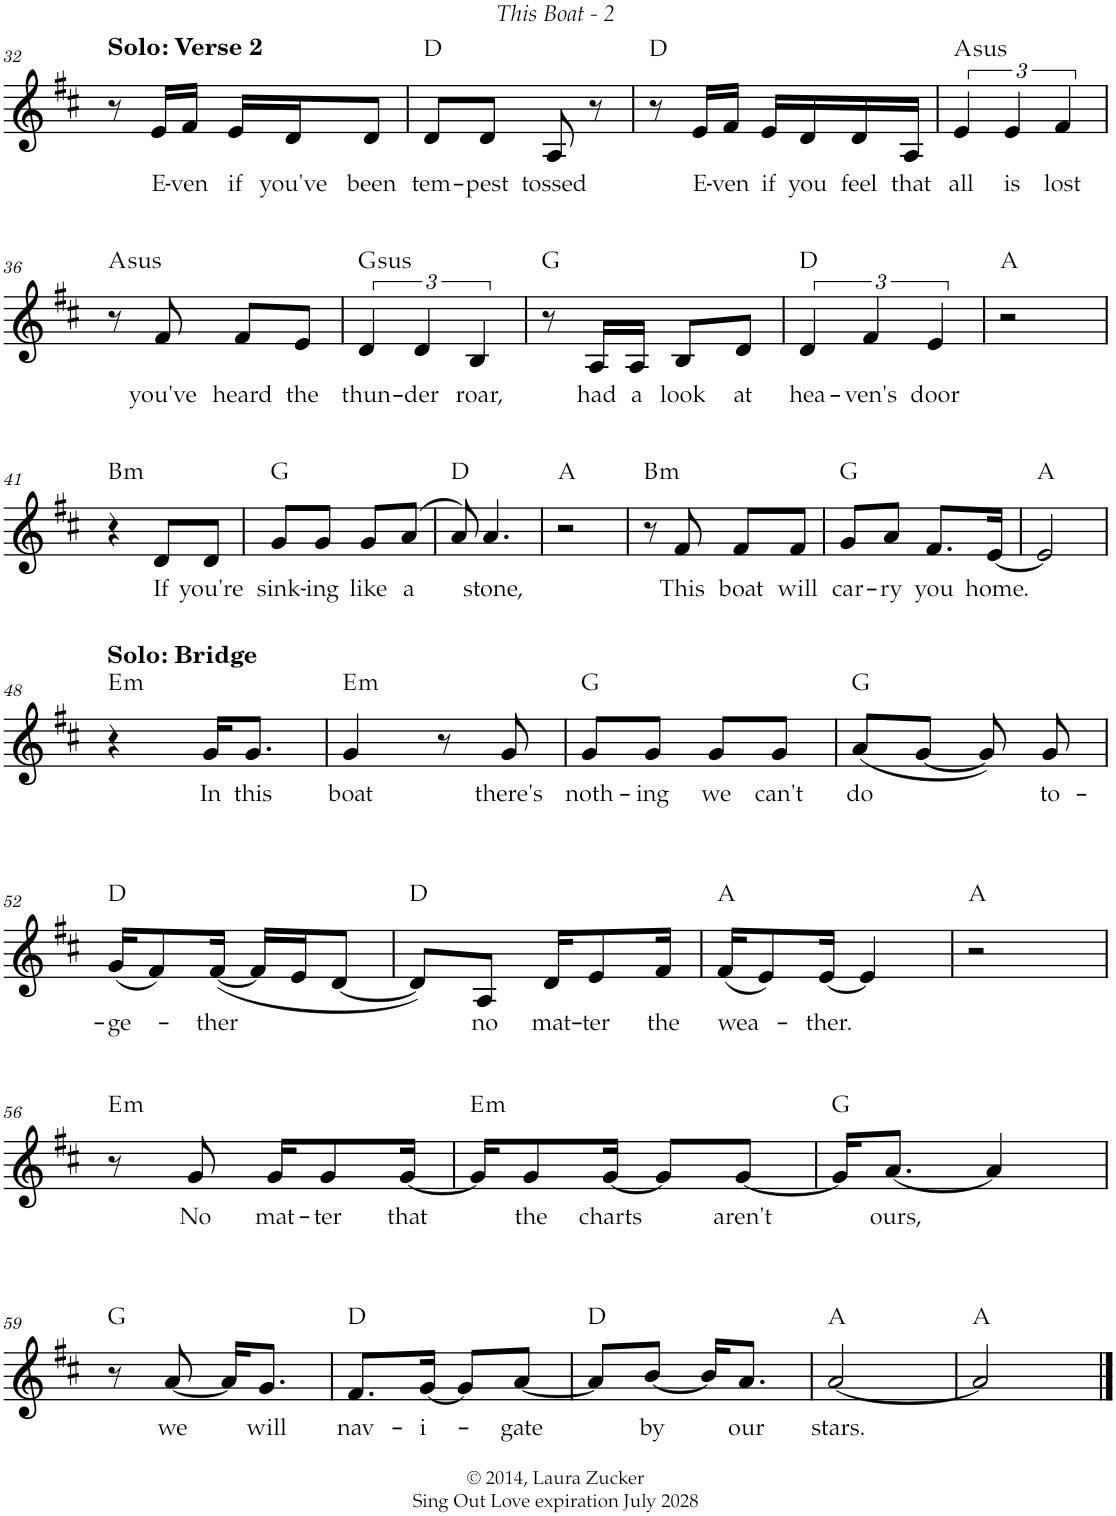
**kern	**text	**harte
*part1	*part1	*part1
*staff1	*staff1	*
*I"Violin	*	*
*I'Vln.	*	*
!!LO:PB:g=z
*clefG2	*	*
*k[f#c#]	*	*
*M2/4	*	*
=32	=32	=32
!LO:TX:a:B:t=Solo&colon; Verse 2	!	!
8r	.	.
!	!LO:LY:b	!
16e/LL	E-	.
!	!LO:LY:b	!
16f#/JJ	-ven	.
!	!LO:LY:b	!
16e/LL	if	.
!	!LO:LY:b	!
16d/J	you've	.
!	!LO:LY:b	!
8d/J	been	.
=33	=33	=33
!	!LO:LY:b	!
8d/L	tem-	D:maj
!	!LO:LY:b	!
8d/J	-pest	.
!	!LO:LY:b	!
8A/	tossed	.
8r	.	.
=34	=34	=34
8r	.	D:maj
!	!LO:LY:b	!
16e/LL	E-	.
!	!LO:LY:b	!
16f#/JJ	-ven	.
!	!LO:LY:b	!
16e/LL	if	.
!	!LO:LY:b	!
16d/	you	.
!	!LO:LY:b	!
16d/	feel	.
!	!LO:LY:b	!
16A/JJ	that	.
=35	=35	=35
!	!LO:LY:b	!LO:H:kt=sus
6e/	all	A:sus4
!	!LO:LY:b	!
6e/	is	.
!	!LO:LY:b	!
6f#/	lost	.
!!LO:LB:g=z
=36	=36	=36
!	!	!LO:H:kt=sus
8r	.	A:sus4
!	!LO:LY:b	!
8f#/	you've	.
!	!LO:LY:b	!
8f#/L	heard	.
!	!LO:LY:b	!
8e/J	the	.
=37	=37	=37
!	!LO:LY:b	!LO:H:kt=sus
6d/	thun-	G:sus4
!	!LO:LY:b	!
6d/	-der	.
!	!LO:LY:b	!
6B/	roar,	.
=38	=38	=38
8r	.	G:maj
!	!LO:LY:b	!
16A/LL	had	.
!	!LO:LY:b	!
16A/JJ	a	.
!	!LO:LY:b	!
8B/L	look	.
!	!LO:LY:b	!
8d/J	at	.
=39	=39	=39
!	!LO:LY:b	!
6d/	hea-	D:maj
!	!LO:LY:b	!
6f#/	-ven's	.
!	!LO:LY:b	!
6e/	door	.
=40	=40	=40
2r	.	A:maj
!!LO:LB:g=z
=41	=41	=41
!	!	!LO:H:kt=m
4r	.	B:min
!	!LO:LY:b	!
8d/L	If	.
!	!LO:LY:b	!
8d/J	you're	.
=42	=42	=42
!	!LO:LY:b	!
8g/L	sink-	G:maj
!	!LO:LY:b	!
8g/J	-ing	.
!	!LO:LY:b	!
8g/L	like	.
!	!LO:LY:b	!
(>8a/J	a	.
=43	=43	=43
8a/)	.	D:maj
!	!LO:LY:b	!
4.a/	stone,	.
=44	=44	=44
2r	.	A:maj
=45	=45	=45
!	!	!LO:H:kt=m
8r	.	B:min
!	!LO:LY:b	!
8f#/	This	.
!	!LO:LY:b	!
8f#/L	boat	.
!	!LO:LY:b	!
8f#/J	will	.
=46	=46	=46
!	!LO:LY:b	!
8g/L	car-	G:maj
!	!LO:LY:b	!
8a/J	-ry	.
!	!LO:LY:b	!
8.f#/L	you	.
!	!LO:LY:b	!
[16e/Jk	home.	.
=47	=47	=47
2e/]	.	A:maj
!!LO:LB:g=z
=48	=48	=48
!LO:TX:a:B:t=Solo&colon; Bridge	!	!LO:H:kt=m
4r	.	E:min
!	!LO:LY:b	!
16g/KL	In	.
!	!LO:LY:b	!
8.g/J	this	.
=49	=49	=49
!	!LO:LY:b	!LO:H:kt=m
4g/	boat	E:min
8r	.	.
!	!LO:LY:b	!
8g/	there's	.
=50	=50	=50
!	!LO:LY:b	!
8g/L	noth-	G:maj
!	!LO:LY:b	!
8g/J	-ing	.
!	!LO:LY:b	!
8g/L	we	.
!	!LO:LY:b	!
8g/J	can't	.
=51	=51	=51
!	!LO:LY:b	!
(8a/L	do	G:maj
[8g/J	.	.
8g/])	.	.
!	!LO:LY:b	!
8g/	to-	.
!!LO:LB:g=z
=52	=52	=52
!	!LO:LY:b	!
(16g/KL	-ge-	D:maj
8f#/)	.	.
!	!LO:LY:b	!
([16f#/Jk	-ther	.
16f#/LL]	.	.
16e/J	.	.
[8d/J	.	.
=53	=53	=53
8d/L])	.	D:maj
!	!LO:LY:b	!
8A/J	no	.
!	!LO:LY:b	!
16d/KL	mat-	.
!	!LO:LY:b	!
8e/	-ter	.
!	!LO:LY:b	!
16f#/Jk	the	.
=54	=54	=54
!	!LO:LY:b	!
(16f#/KL	wea-	A:maj
8e/)	.	.
!	!LO:LY:b	!
[16e/Jk	-ther.	.
4e/]	.	.
=55	=55	=55
2r	.	A:maj
!!LO:LB:g=z
=56	=56	=56
!	!	!LO:H:kt=m
8r	.	E:min
!	!LO:LY:b	!
8g/	No	.
!	!LO:LY:b	!
16g/KL	mat-	.
!	!LO:LY:b	!
8g/	-ter	.
!	!LO:LY:b	!
[16g/Jk	that	.
=57	=57	=57
!	!	!LO:H:kt=m
16g/KL]	.	E:min
!	!LO:LY:b	!
8g/	the	.
!	!LO:LY:b	!
[16g/Jk	charts	.
8g/L]	.	.
!	!LO:LY:b	!
[8g/J	aren't	.
=58	=58	=58
16g/KL]	.	G:maj
!	!LO:LY:b	!
[8.a/J	ours,	.
4a/]	.	.
!!LO:LB:g=z
=59	=59	=59
8r	.	G:maj
!	!LO:LY:b	!
[8a/	we	.
16a/KL]	.	.
!	!LO:LY:b	!
8.g/J	will	.
=60	=60	=60
!	!LO:LY:b	!
8.f#/L	nav-	D:maj
!	!LO:LY:b	!
[16g/Jk	-i-	.
8g/L]	.	.
!	!LO:LY:b	!
[8a/J	-gate	.
=61	=61	=61
8a/L]	.	D:maj
!	!LO:LY:b	!
[8b/J	by	.
16b/KL]	.	.
!	!LO:LY:b	!
8.a/J	our	.
=62	=62	=62
!	!LO:LY:b	!
[2a/	stars.	A:maj
=63	=63	=63
2a/]	.	A:maj
==	==	==
*-	*-	*-
